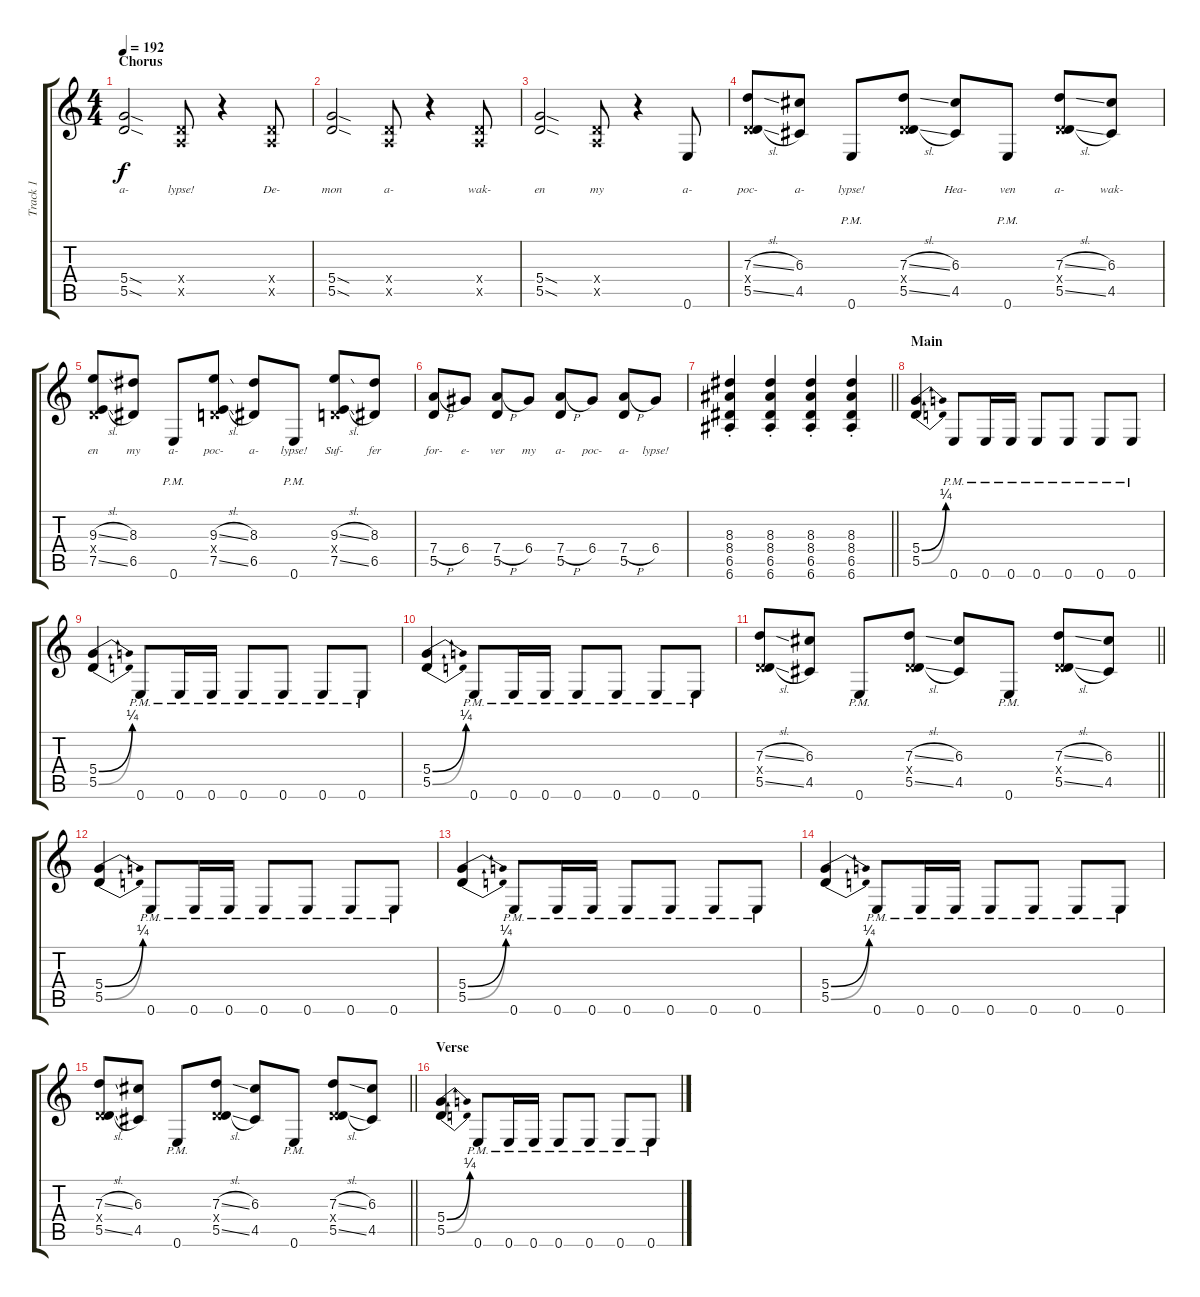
\track ("Track 1" "Track 1") {instrument distortionguitar}
\staff {score tabs}
\tuning (E4 B3 G3 D3 A2 E2) {hide}
\ts (4 4)
\section ("" "Chorus")
\tempo 192
\clef g2
\ks c
(5.4{sod} 5.5{sod}).2{lyrics (0 "a-") lyrics (1 "") lyrics (2 "") lyrics (3 "") lyrics (4 "") dy f} (0.4{x} 0.5{x}).8{lyrics (0 "lypse!") lyrics (1 "") lyrics (2 "") lyrics (3 "") lyrics (4 "")} r.4 (0.4{x} 0.5{x}).8{lyrics (0 "De-") lyrics (1 "") lyrics (2 "") lyrics (3 "") lyrics (4 "")} |
(5.4{sod} 5.5{sod}).2{lyrics (0 "mon") lyrics (1 "") lyrics (2 "") lyrics (3 "") lyrics (4 "")} (0.4{x} 0.5{x}).8{lyrics (0 "a-") lyrics (1 "") lyrics (2 "") lyrics (3 "") lyrics (4 "")} r.4 (0.4{x} 0.5{x}).8{lyrics (0 "wak-") lyrics (1 "") lyrics (2 "") lyrics (3 "") lyrics (4 "")} |
(5.4{sod} 5.5{sod}).2{lyrics (0 "en") lyrics (1 "") lyrics (2 "") lyrics (3 "") lyrics (4 "")} (0.4{x} 0.5{x}).8{lyrics (0 "my") lyrics (1 "") lyrics (2 "") lyrics (3 "") lyrics (4 "")} r.4 0.6.8{lyrics (0 "a-") lyrics (1 "") lyrics (2 "") lyrics (3 "") lyrics (4 "")} |
(7.3{sl} 0.4{x} 5.5{sl}).8{lyrics (0 "poc-") lyrics (1 "") lyrics (2 "") lyrics (3 "") lyrics (4 "")} (6.3 4.5).8{lyrics (0 "a-") lyrics (1 "") lyrics (2 "") lyrics (3 "") lyrics (4 "")} 0.6{pm}.8{lyrics (0 "lypse!") lyrics (1 "") lyrics (2 "") lyrics (3 "") lyrics (4 "")} (7.3{sl} 0.4{x} 5.5{sl}).8{lyrics (0 "") lyrics (1 "") lyrics (2 "") lyrics (3 "") lyrics (4 "")} (6.3 4.5).8{lyrics (0 "Hea-") lyrics (1 "") lyrics (2 "") lyrics (3 "") lyrics (4 "")} 0.6{pm}.8{lyrics (0 "ven") lyrics (1 "") lyrics (2 "") lyrics (3 "") lyrics (4 "")} (7.3{sl} 0.4{x} 5.5{sl}).8{lyrics (0 "a-") lyrics (1 "") lyrics (2 "") lyrics (3 "") lyrics (4 "")} (6.3 4.5).8{lyrics (0 "wak-") lyrics (1 "") lyrics (2 "") lyrics (3 "") lyrics (4 "")} |
(9.3{sl} 0.4{x} 7.5{sl}).8{lyrics (0 "en") lyrics (1 "") lyrics (2 "") lyrics (3 "") lyrics (4 "")} (8.3 6.5).8{lyrics (0 "my") lyrics (1 "") lyrics (2 "") lyrics (3 "") lyrics (4 "")} 0.6{pm}.8{lyrics (0 "a-") lyrics (1 "") lyrics (2 "") lyrics (3 "") lyrics (4 "")} (9.3{sl} 0.4{x} 7.5{sl}).8{lyrics (0 "poc-") lyrics (1 "") lyrics (2 "") lyrics (3 "") lyrics (4 "")} (8.3 6.5).8{lyrics (0 "a-") lyrics (1 "") lyrics (2 "") lyrics (3 "") lyrics (4 "")} 0.6{pm}.8{lyrics (0 "lypse!") lyrics (1 "") lyrics (2 "") lyrics (3 "") lyrics (4 "")} (9.3{sl} 0.4{x} 7.5{sl}).8{lyrics (0 "Suf-") lyrics (1 "") lyrics (2 "") lyrics (3 "") lyrics (4 "")} (8.3 6.5).8{lyrics (0 "fer") lyrics (1 "") lyrics (2 "") lyrics (3 "") lyrics (4 "")} |
(7.4{h} 5.5).8{lyrics (0 "for-") lyrics (1 "") lyrics (2 "") lyrics (3 "") lyrics (4 "")} 6.4.8{lyrics (0 "e-") lyrics (1 "") lyrics (2 "") lyrics (3 "") lyrics (4 "")} (7.4{h} 5.5).8{lyrics (0 "ver") lyrics (1 "") lyrics (2 "") lyrics (3 "") lyrics (4 "")} 6.4.8{lyrics (0 "my") lyrics (1 "") lyrics (2 "") lyrics (3 "") lyrics (4 "")} (7.4{h} 5.5).8{lyrics (0 "a-") lyrics (1 "") lyrics (2 "") lyrics (3 "") lyrics (4 "")} 6.4.8{lyrics (0 "poc-") lyrics (1 "") lyrics (2 "") lyrics (3 "") lyrics (4 "")} (7.4{h} 5.5).8{lyrics (0 "a-") lyrics (1 "") lyrics (2 "") lyrics (3 "") lyrics (4 "")} 6.4.8{lyrics (0 "lypse!") lyrics (1 "") lyrics (2 "") lyrics (3 "") lyrics (4 "")} |
\barLineRight lightlight
(8.3{st} 8.4{st} 6.5{st} 6.6{st}).4 (8.3{st} 8.4{st} 6.5{st} 6.6{st}).4 (8.3{st} 8.4{st} 6.5{st} 6.6{st}).4 (8.3{st} 8.4{st} 6.5{st} 6.6{st}).4 |
\section ("" "Main")
(5.4{be (bend 0 0 60 1)} 5.5{be (bend 0 0 60 1)}).4 0.6{pm}.8 0.6{pm}.16 0.6{pm}.16 0.6{pm}.8 0.6{pm}.8 0.6{pm}.8 0.6{pm}.8 |
(5.4{be (bend 0 0 60 1)} 5.5{be (bend 0 0 60 1)}).4 0.6{pm}.8 0.6{pm}.16 0.6{pm}.16 0.6{pm}.8 0.6{pm}.8 0.6{pm}.8 0.6{pm}.8 |
(5.4{be (bend 0 0 60 1)} 5.5{be (bend 0 0 60 1)}).4 0.6{pm}.8 0.6{pm}.16 0.6{pm}.16 0.6{pm}.8 0.6{pm}.8 0.6{pm}.8 0.6{pm}.8 |
\barLineRight lightlight
(7.3{sl} 0.4{x} 5.5{sl}).8 (6.3 4.5).8 0.6{pm}.8 (7.3{sl} 0.4{x} 5.5{sl}).8 (6.3 4.5).8 0.6{pm}.8 (7.3{sl} 0.4{x} 5.5{sl}).8 (6.3 4.5).8 |
(5.4{be (bend 0 0 60 1)} 5.5{be (bend 0 0 60 1)}).4 0.6{pm}.8 0.6{pm}.16 0.6{pm}.16 0.6{pm}.8 0.6{pm}.8 0.6{pm}.8 0.6{pm}.8 |
(5.4{be (bend 0 0 60 1)} 5.5{be (bend 0 0 60 1)}).4 0.6{pm}.8 0.6{pm}.16 0.6{pm}.16 0.6{pm}.8 0.6{pm}.8 0.6{pm}.8 0.6{pm}.8 |
(5.4{be (bend 0 0 60 1)} 5.5{be (bend 0 0 60 1)}).4 0.6{pm}.8 0.6{pm}.16 0.6{pm}.16 0.6{pm}.8 0.6{pm}.8 0.6{pm}.8 0.6{pm}.8 |
\barLineRight lightlight
(7.3{sl} 0.4{x} 5.5{sl}).8 (6.3 4.5).8 0.6{pm}.8 (7.3{sl} 0.4{x} 5.5{sl}).8 (6.3 4.5).8 0.6{pm}.8 (7.3{sl} 0.4{x} 5.5{sl}).8 (6.3 4.5).8 |
\section ("" "Verse")
(5.4{be (bend 0 0 60 1)} 5.5{be (bend 0 0 60 1)}).4 0.6{pm}.8 0.6{pm}.16 0.6{pm}.16 0.6{pm}.8 0.6{pm}.8 0.6{pm}.8 0.6{pm}.8
